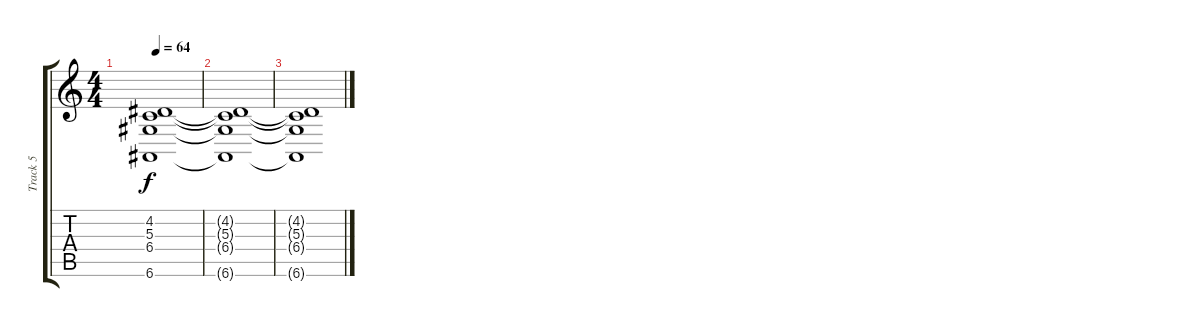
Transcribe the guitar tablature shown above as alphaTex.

\track ("Track 5" "Track 5") {instrument pad4choir}
\staff {score tabs}
\tuning (E4 B3 G3 D3 A2 E2) {hide}
\ts (4 4)
\tempo 64
\clef g2
\ks c
(4.2{t} 5.3{t} 6.4{t} 6.6{t}).1{dy f} |
(4.2{t} 5.3{t} 6.4{t} 6.6{t}).1 |
(4.2{t} 5.3{t} 6.4{t} 6.6{t}).1
